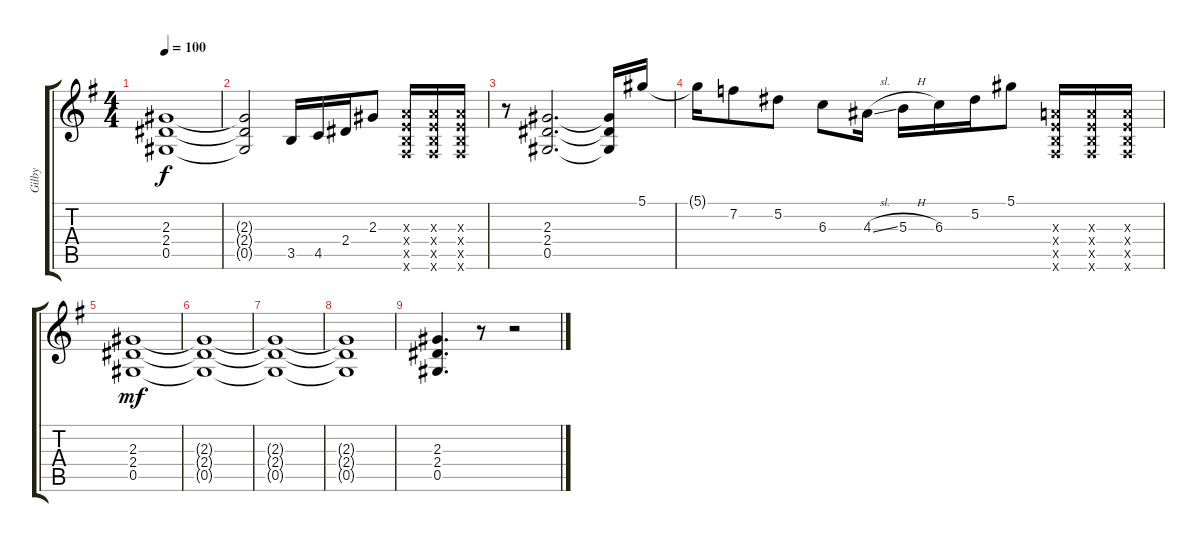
\track ("Gilby" "Gilby") {instrument overdrivenguitar}
\staff {score tabs}
\tuning (Eb4 Bb3 Gb3 Db3 Ab2 Eb2) {hide}
\ts (4 4)
\tempo 100
\clef g2
\ks g
(2.3 2.4 0.5).1{dy f} |
(2.3{t} 2.4{t} 0.5{t}).2 3.5.16 4.5.16 2.4.16 2.3.8 (3.3{x} 3.4{x} 3.5{x} 3.6{x}).16 (3.3{x} 3.4{x} 3.5{x} 3.6{x}).16 (3.3{x} 3.4{x} 3.5{x} 3.6{x}).16 |
r.8 (2.3 2.4 0.5).2{d} (2.3{t} 2.4{t} 0.5{t}).16 5.1.16 |
5.1{t}.16 7.2.8 5.2.8 6.3.8 4.3{sl}.16 5.3{h}.16 6.3.16 5.2.16 5.1.8 (3.3{x} 3.4{x} 3.5{x} 3.6{x}).16 (3.3{x} 3.4{x} 3.5{x} 3.6{x}).16 (3.3{x} 3.4{x} 3.5{x} 3.6{x}).16 |
(2.3 2.4 0.5).1{dy mf} |
(2.3{t} 2.4{t} 0.5{t}).1 |
(2.3{t} 2.4{t} 0.5{t}).1 |
(2.3{t} 2.4{t} 0.5{t}).1 |
(2.3 2.4 0.5).4{d} r.8 r.2
